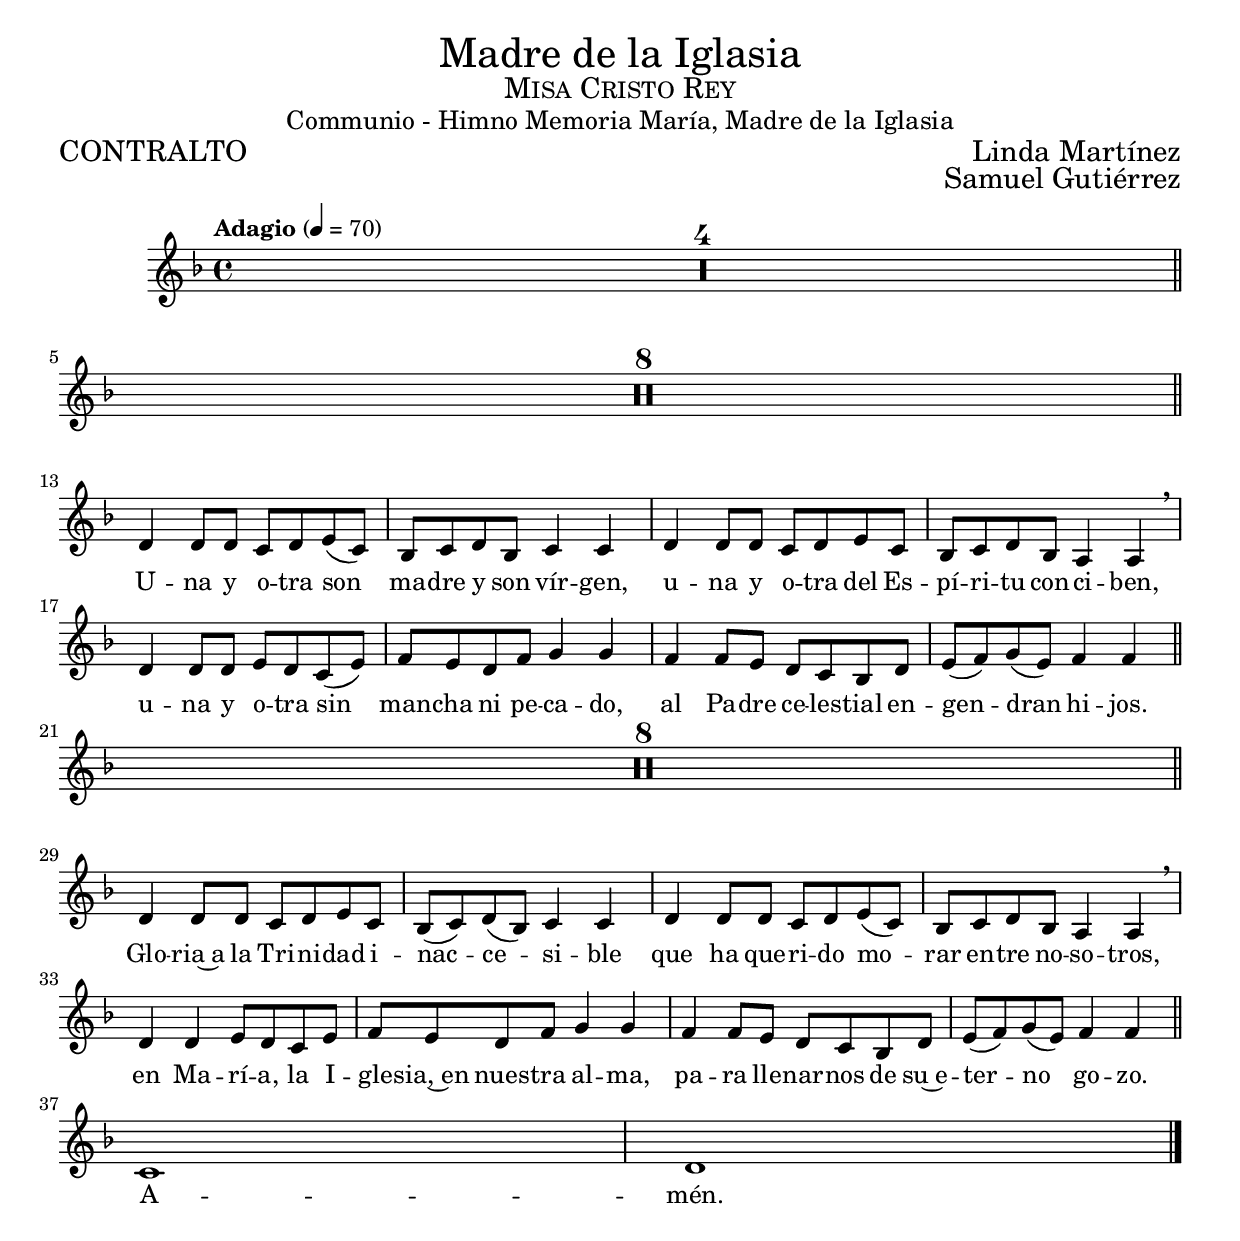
% Madre de la iglesia - Melody inspired by the compositions of Mons Marco Frisina
%  Music and accompaniment by serachsam

\language "espanol"
\version "2.23.2"

% --- Global parameters
particle = 1
jump = \break

% --- Includes
\include "global.ily"
alto_music = \relative do' {
  \compressEmptyMeasures
  \dynamicUp

  R1*4 | #(if (= particle 1) jump "") % 4
  R1*8 | #(if (= particle 1) jump "") % 12
  re4 re8 re do8 re mi( do) |
  sib8 do re sib do4 do	|
  re4 re8 re do re mi do |
  sib do re sib la4 la \breathe | #(if (= particle 1) jump "") % 16
  re4 re8 re mi8 re do( mi) |
  fa8 mi re fa sol4 sol	|
  fa4 fa8 mi re do sib re |
  mi( fa) sol( mi) fa4 fa | #(if (= particle 1) jump "") % 20
  R1*8 | #(if (= particle 1) jump "") % 28
  re4 re8 re do8 re mi do |
  sib8( do) re( sib) do4 do |
  re4 re8 re do re mi( do) |
  sib do re sib la4 la \breathe | #(if (= particle 1) jump "") % 32
  re4 re mi8 re do mi |
  fa8 mi re fa sol4 sol |
  fa4 fa8 mi re do sib re |
  mi( fa) sol( mi) fa4 fa | #(if (= particle 1) jump "") % 36
  do1 |
  re1 |
}

alto_lyrics = \lyricmode {
  U -- na y o -- tra son ma -- dre y son vír -- gen,
  u -- na y o -- tra del Es -- pí -- ri -- tu con -- ci -- ben,
  u -- na y o -- tra sin man -- cha ni pe -- ca -- do,
  al Pa -- dre ce -- les -- tial en -- gen -- dran hi -- jos.

  Glo -- ria~a la Tri -- ni -- dad i -- nac -- ce -- si -- ble
  que ha que -- ri -- do mo -- rar en -- tre no -- so -- tros,
  en Ma -- rí -- a, la I -- gle -- sia,~en nues -- tra al -- ma,
  pa -- ra lle -- nar -- nos de su~e -- ter -- no go -- zo.

  A -- mén.
}


% --- Global size
% #(set-global-staff-size 20)

% --- Header
\markup { \fill-line { \center-column { \fontsize #5 \title \fontsize #2 \smallCaps \subtitle \fontsize #1 \subsubtitle } } }
\markup { \fill-line { \fontsize #2 "CONTRALTO" \right-column { \fontsize #2 \autor } } }
\markup { \fill-line { " " \right-column { \fontsize #2 \arranger } } }
\markup { \fill-line { " " \right-column { \fontsize #2 \other } } }
\header {
  dedication = \dedication
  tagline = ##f
  breakbefore = ##t
}

% --- Music

% --- Harmony

% --- Sheet
\score {
  <<
    \new Staff { <<
      \set Staff.midiInstrument = #"choir aahs"
      \new Voice = "alto" { << \global \alto_music >> }
      \new Lyrics \lyricsto "alto" { \alto_lyrics }
    >> }
  >>
  \midi { }
  \layout { }
}

% --- Paper
\paper{
  #(set-default-paper-size "letter")
}
